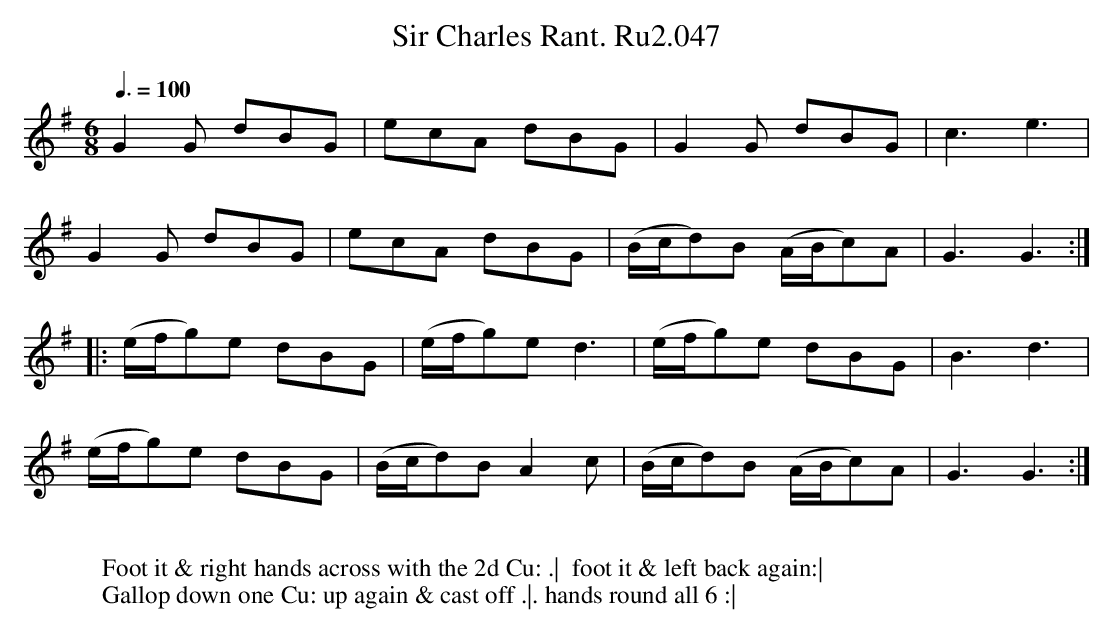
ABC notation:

X:1
T:Sir Charles Rant. Ru2.047
M:6/8
L:1/8
Q:3/8=100
K:G
G2G dBG|ecA dBG|G2G dBG|c3e3|
G2G dBG|ecA dBG|(B/c/d)B (A/B/c)A|G3G3:|
|:(e/f/g)e dBG|(e/f/g)e d3|(e/f/g)e dBG|B3d3|
(e/f/g)e dBG|(B/c/d)B A2c|(B/c/d)B (A/B/c)A|G3G3:|
W:
W:Foot it & right hands across with the 2d Cu: .|  foot it & left back again:|
W:Gallop down one Cu: up again & cast off .|. hands round all 6 :|
